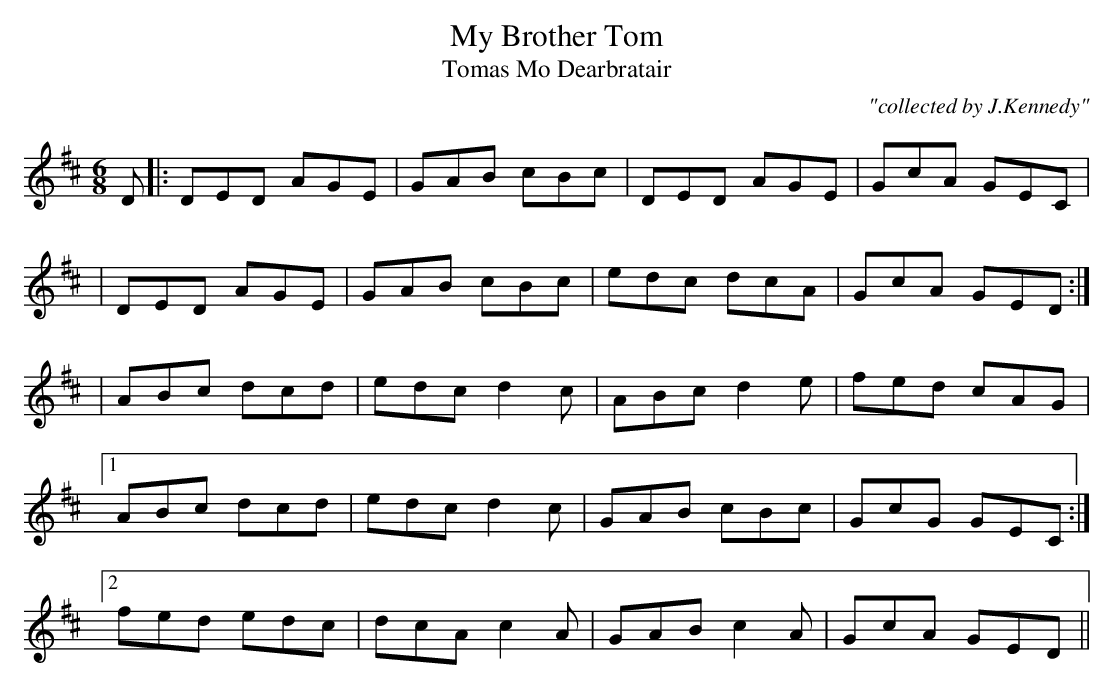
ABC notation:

X:1
T: My Brother Tom
T: Tomas Mo Dearbratair
C: "collected by J.Kennedy"
M: 6/8
K: D
D|:DED AGE|GAB cBc|DED AGE|GcA GEC|
|DED AGE|GAB cBc|edc dcA|GcA GED:|
|ABc dcd|edc d2 c|ABc d2 e|fed cAG|
[1 ABc dcd|edc d2 c|GAB cBc|GcG GEC:|
[2 fed edc|dcA c2A|GAB c2 A|GcA GED||
